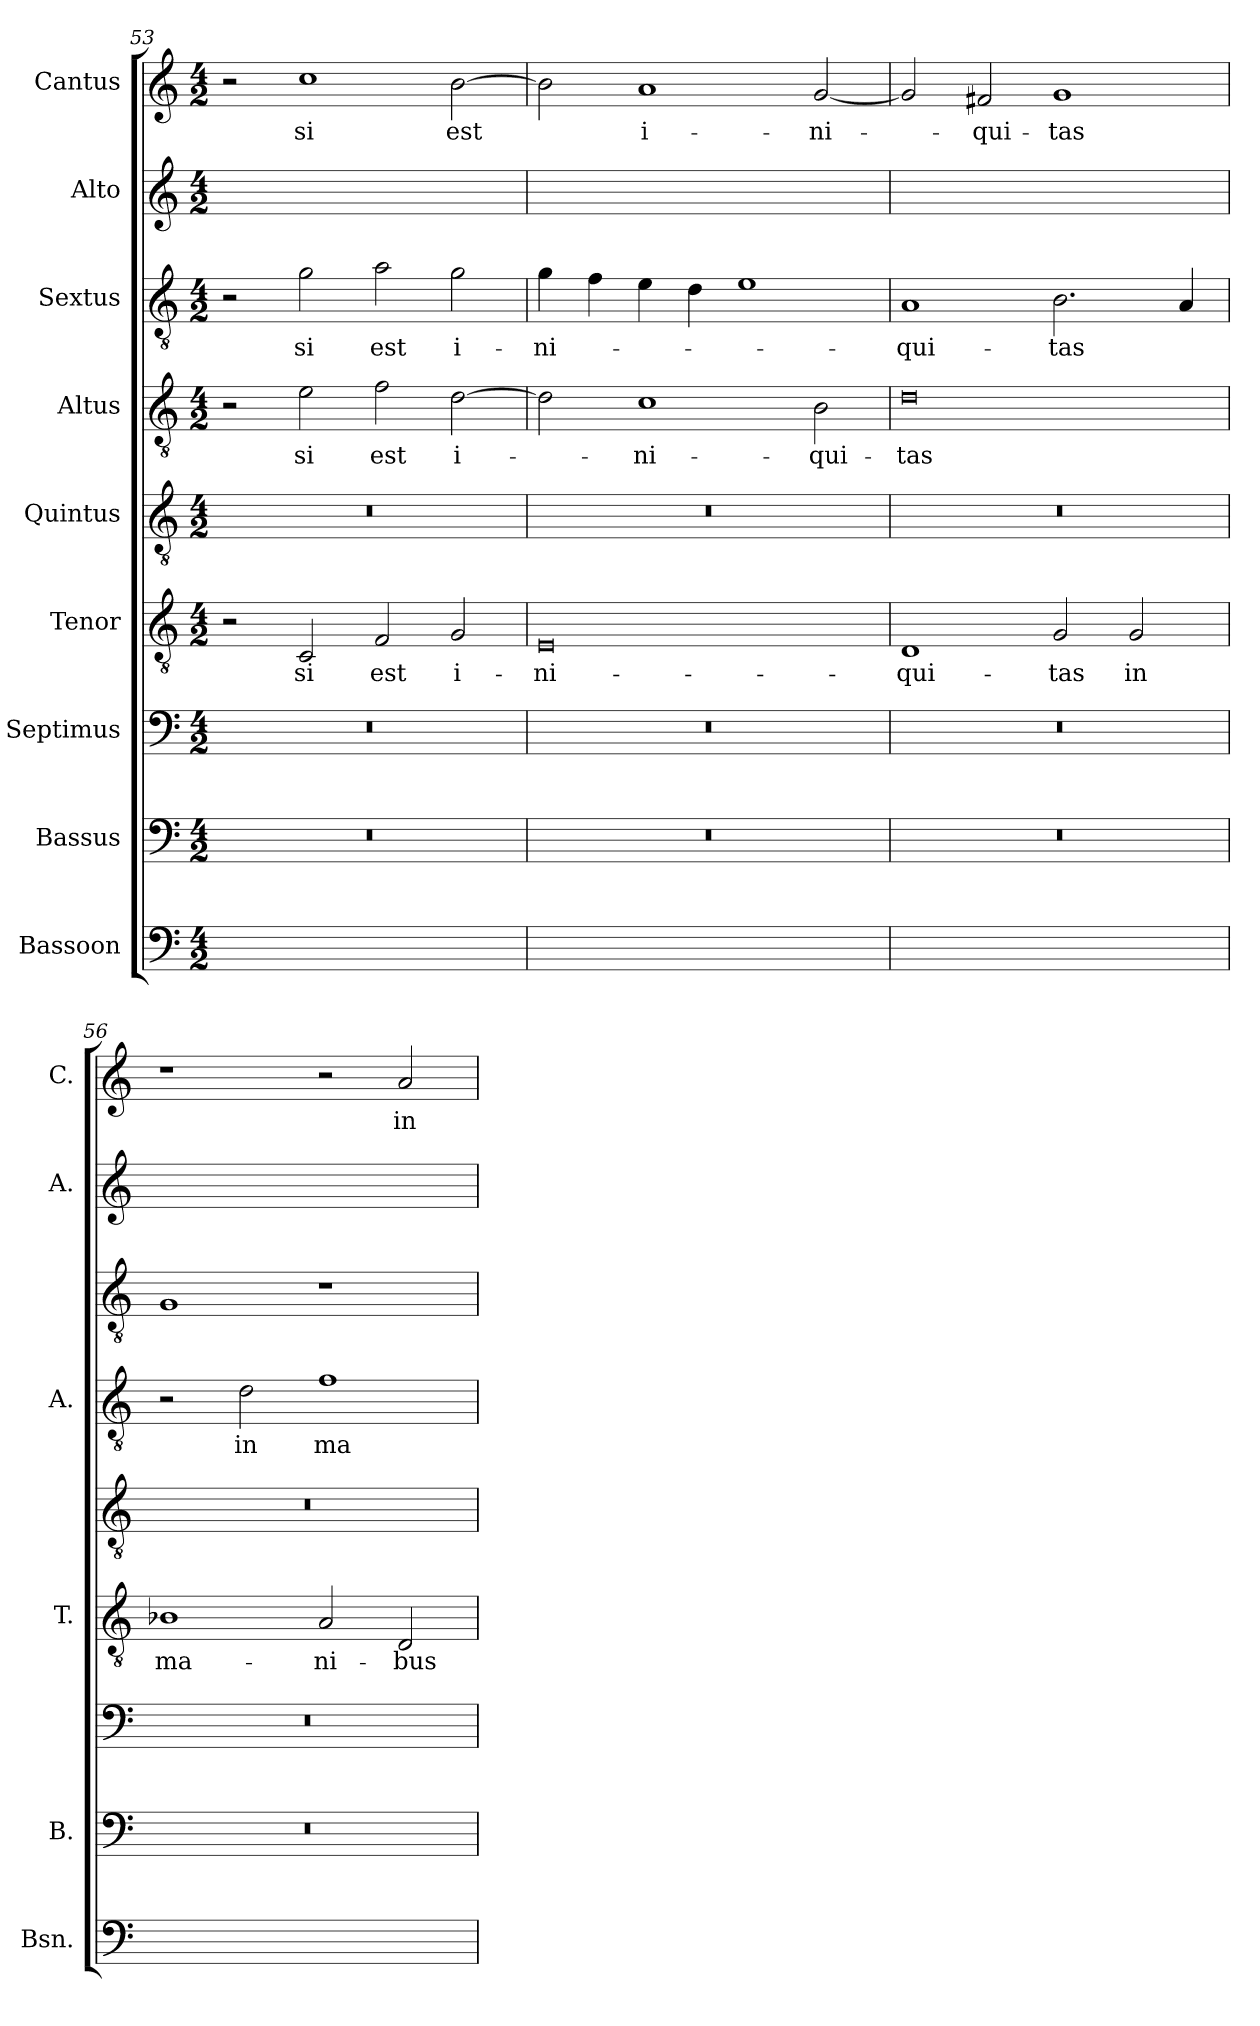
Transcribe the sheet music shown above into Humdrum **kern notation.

**kern	**kern	**kern	**kern	**text	**kern	**kern	**text	**kern	**text	**kern	**text	**kern	**text
*part9	*part8	*part7	*part6	*part6	*part5	*part4	*part4	*part3	*part3	*part2	*part2	*part1	*part1
*staff9	*staff8	*staff7	*staff6	*staff6	*staff5	*staff4	*staff4	*staff3	*staff3	*staff2	*staff2	*staff1	*staff1
*I"Bassoon	*I"Bassus	*I"Septimus	*I"Tenor	*	*I"Quintus	*I"Altus	*	*I"Sextus	*	*I"Alto	*	*I"Cantus	*
*I'Bsn.	*I'B.	*	*I'T.	*	*	*I'A.	*	*	*	*I'A.	*	*I'C.	*
*clefF4	*clefF4	*clefF4	*clefGv2	*	*clefGv2	*clefGv2	*	*clefGv2	*	*clefG2	*	*clefG2	*
*	*	*	*ITrd7c12	*	*ITrd7c12	*ITrd7c12	*	*ITrd7c12	*	*	*	*	*
*k[]	*k[]	*k[]	*k[]	*	*k[]	*k[]	*	*k[]	*	*k[]	*	*k[]	*
*C:	*C:	*C:	*C:	*	*C:	*C:	*	*C:	*	*C:	*	*C:	*
*M4/2	*M4/2	*M4/2	*M4/2	*	*M4/2	*M4/2	*	*M4/2	*	*M4/2	*	*M4/2	*
=53	=53	=53	=53	=53	=53	=53	=53	=53	=53	=53	=53	=53	=53
!	!LO:N:vis=1	!LO:N:vis=1	!	!	!LO:N:vis=1	!	!	!	!	!	!	!	!
0ryy	0r	0r	2r	.	0r	2r	.	2r	.	2ryy	.	2r	.
!	!	!	!	!LO:LY:b	!	!	!LO:LY:b	!	!LO:LY:b	!	!	!	!LO:LY:b
.	.	.	2CC/	si	.	2E\	si	2G\	si	1ccyy	si	1cc	si
!	!	!	!	!LO:LY:b	!	!	!LO:LY:b	!	!LO:LY:b	!	!	!	!
.	.	.	2FF/	est	.	2F\	est	2A\	est	.	.	.	.
!	!	!	!	!LO:LY:b	!	!	!LO:LY:b	!	!LO:LY:b	!	!	!	!LO:LY:b
.	.	.	2GG/	i-	.	[>2D\	i-	2G\	i-	[>2b\yy	est	[>2b\	est
!!LO:PB:g=z
=54	=54	=54	=54	=54	=54	=54	=54	=54	=54	=54	=54	=54	=54
!	!LO:N:vis=1	!LO:N:vis=1	!	!LO:LY:b	!LO:N:vis=1	!	!	!	!LO:LY:b	!	!	!	!
0ryy	0r	0r	0EE	-ni-	0r	2D\]	.	4G\	-ni-	2b\yy]	.	2b\]	.
.	.	.	.	.	.	.	.	4F\	.	.	.	.	.
!	!	!	!	!	!	!	!LO:LY:b	!	!	!	!	!	!LO:LY:b
.	.	.	.	.	.	1C	-ni-	4E\	.	1ayy	i-	1a	i-
.	.	.	.	.	.	.	.	4D\	.	.	.	.	.
.	.	.	.	.	.	.	.	1E	.	.	.	.	.
!	!	!	!	!	!	!	!LO:LY:b	!	!	!	!	!	!LO:LY:b
.	.	.	.	.	.	2BB\	-qui-	.	.	[<2g/yy	-ni-	[<2g/	-ni-
=55	=55	=55	=55	=55	=55	=55	=55	=55	=55	=55	=55	=55	=55
!	!LO:N:vis=1	!LO:N:vis=1	!	!LO:LY:b	!LO:N:vis=1	!	!LO:LY:b	!	!LO:LY:b	!	!	!	!
0ryy	0r	0r	1DD	-qui-	0r	0D	-tas	1AA	-qui-	2g/yy]	.	2g/]	.
!	!	!	!	!	!	!	!	!	!	!	!	!	!LO:LY:b
.	.	.	.	.	.	.	.	.	.	2f#/yy	-qui-	2f#X/	-qui-
!	!	!	!	!LO:LY:b	!	!	!	!	!LO:LY:b	!	!	!	!LO:LY:b
.	.	.	2GG/	-tas	.	.	.	2.BB\	-tas	1gyy	-tas	1g	-tas
!	!	!	!	!LO:LY:b	!	!	!	!	!	!	!	!	!
.	.	.	2GG/	in	.	.	.	.	.	.	.	.	.
.	.	.	.	.	.	.	.	4AA/	.	.	.	.	.
=56	=56	=56	=56	=56	=56	=56	=56	=56	=56	=56	=56	=56	=56
!	!LO:N:vis=1	!LO:N:vis=1	!	!LO:LY:b	!LO:N:vis=1	!	!	!	!	!	!	!	!
0ryy	0r	0r	1BB-X	ma-	0r	2r	.	1GG	.	1ryy	.	1r	.
!	!	!	!	!	!	!	!LO:LY:b	!	!	!	!	!	!
.	.	.	.	.	.	2D\	in	.	.	.	.	.	.
!	!	!	!	!LO:LY:b	!	!	!LO:LY:b	!	!	!	!	!	!
.	.	.	2AA/	-ni-	.	1F	ma-	1r	.	2ryy	.	2r	.
!	!	!	!	!LO:LY:b	!	!	!	!	!	!	!	!	!LO:LY:b
.	.	.	2DD/	-bus	.	.	.	.	.	2a/yy	in	2a/	in
=	=	=	=	=	=	=	=	=	=	=	=	=	=
*-	*-	*-	*-	*-	*-	*-	*-	*-	*-	*-	*-	*-	*-
